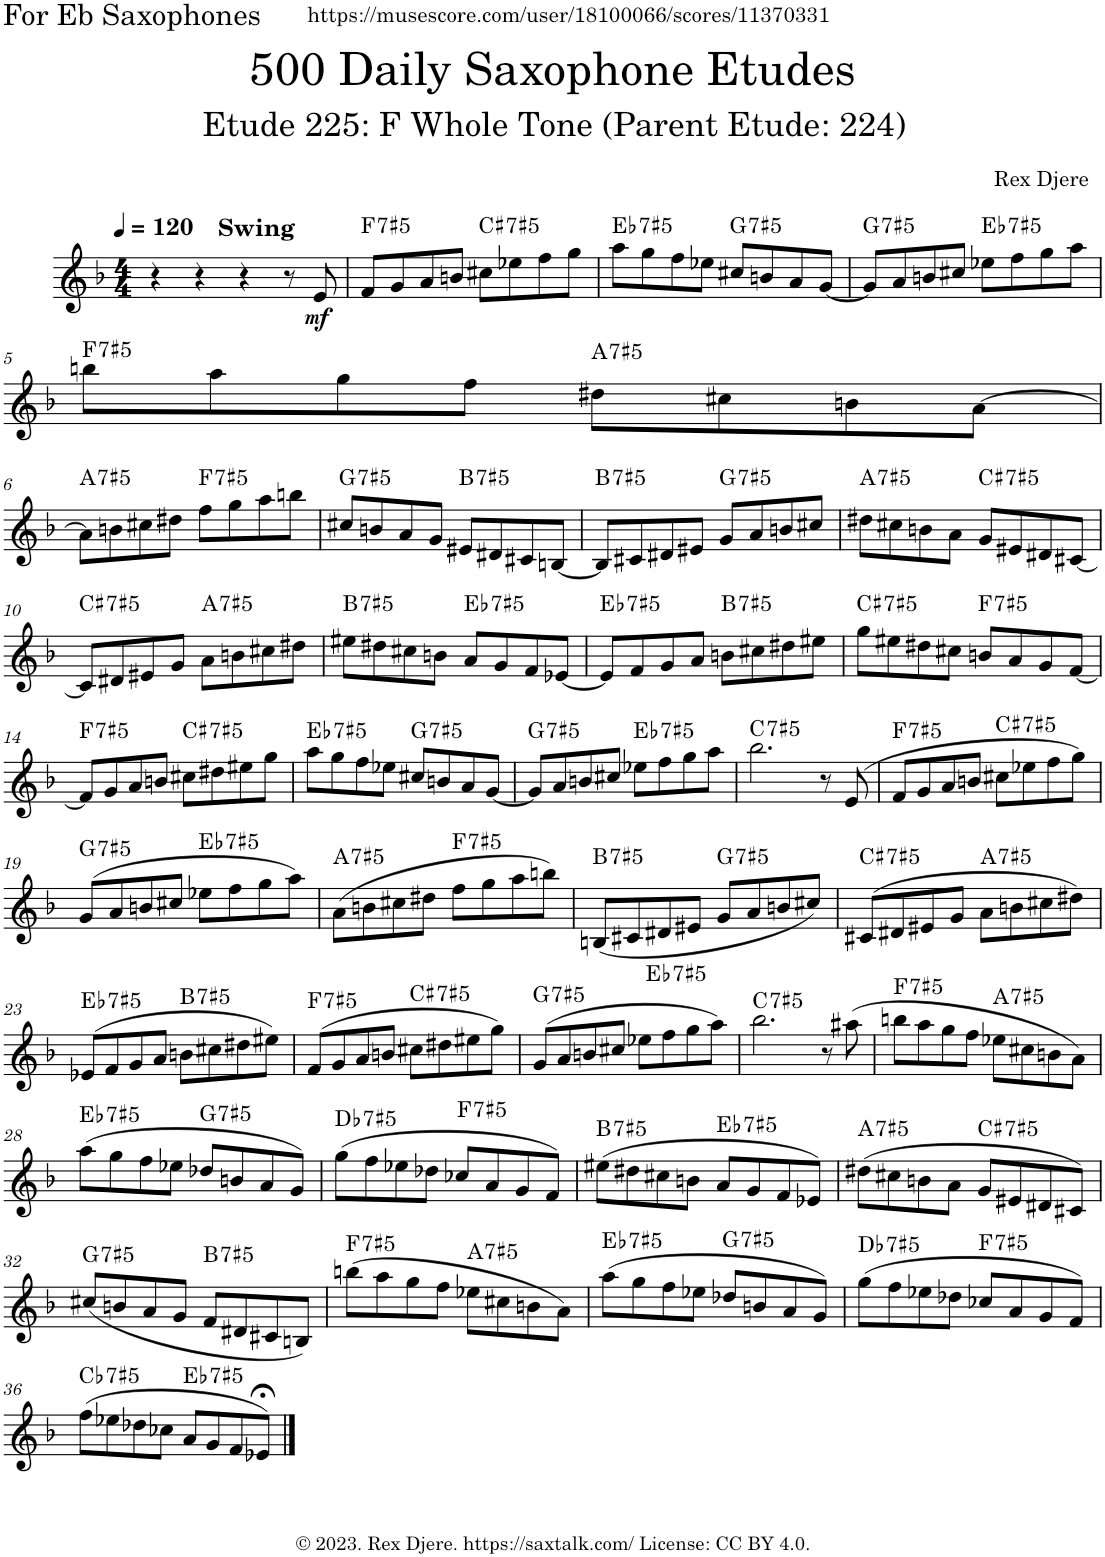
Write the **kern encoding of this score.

**kern	**dynam	**harte
*part1	*part1	*part1
*staff1	*staff1	*
*I"Alto Saxophone	*	*
*I'A. Sax.	*	*
*clefG2	*	*
*Trd5c9	*	*
*k[b-]	*	*
*M4/4	*	*
*MM120	*	*
=1	=1	=1
!LO:TX:a:B:t=Swing	!	!
4r	.	.
4r	.	.
4r	.	.
8r	.	.
!	!LO:DY:b	!
8e/	mf	.
=2	=2	=2
!	!	!LO:H:kt=7
8f/L	.	F:(3,#5,b7)
8g/	.	.
8a/	.	.
8bn/J	.	.
!	!	!LO:H:kt=7
8cc#X\L	.	C#:(3,#5,b7)
8ee-X\	.	.
8ff\	.	.
8gg\J	.	.
=3	=3	=3
!	!	!LO:H:kt=7
8aa\L	.	Eb:(3,#5,b7)
8gg\	.	.
8ff\	.	.
8ee-X\J	.	.
!	!	!LO:H:kt=7
8cc#X/L	.	G:(3,#5,b7)
8bn/	.	.
8a/	.	.
[8g/J	.	.
=4	=4	=4
!	!	!LO:H:kt=7
8g/L]	.	G:(3,#5,b7)
8a/	.	.
8bn/	.	.
8cc#X/J	.	.
!	!	!LO:H:kt=7
8ee-X\L	.	Eb:(3,#5,b7)
8ff\	.	.
8gg\	.	.
8aa\J	.	.
!!LO:LB:g=z
=5	=5	=5
!	!	!LO:H:kt=7
8bbn\L	.	F:(3,#5,b7)
8aa\	.	.
8gg\	.	.
8ff\J	.	.
!	!	!LO:H:kt=7
8dd#X\L	.	A:(3,#5,b7)
8cc#X\	.	.
8bn\	.	.
[8a\J	.	.
!!LO:LB:g=z
=6	=6	=6
!	!	!LO:H:kt=7
8a\L]	.	A:(3,#5,b7)
8bn\	.	.
8cc#X\	.	.
8dd#X\J	.	.
!	!	!LO:H:kt=7
8ff\L	.	F:(3,#5,b7)
8gg\	.	.
8aa\	.	.
8bbn\J	.	.
=7	=7	=7
!	!	!LO:H:kt=7
8cc#X/L	.	G:(3,#5,b7)
8bn/	.	.
8a/	.	.
8g/J	.	.
!	!	!LO:H:kt=7
8e#X/L	.	B:(3,#5,b7)
8d#X/	.	.
8c#X/	.	.
[8Bn/J	.	.
=8	=8	=8
!	!	!LO:H:kt=7
8B/L]	.	B:(3,#5,b7)
8c#X/	.	.
8d#X/	.	.
8e#X/J	.	.
!	!	!LO:H:kt=7
8g/L	.	G:(3,#5,b7)
8a/	.	.
8bn/	.	.
8cc#X/J	.	.
=9	=9	=9
!	!	!LO:H:kt=7
8dd#X\L	.	A:(3,#5,b7)
8cc#X\	.	.
8bn\	.	.
8a\J	.	.
!	!	!LO:H:kt=7
8g/L	.	C#:(3,#5,b7)
8e#X/	.	.
8d#X/	.	.
[8c#X/J	.	.
!!LO:LB:g=z
=10	=10	=10
!	!	!LO:H:kt=7
8c#/L]	.	C#:(3,#5,b7)
8d#X/	.	.
8e#X/	.	.
8g/J	.	.
!	!	!LO:H:kt=7
8a\L	.	A:(3,#5,b7)
8bn\	.	.
8cc#X\	.	.
8dd#X\J	.	.
=11	=11	=11
!	!	!LO:H:kt=7
8ee#X\L	.	B:(3,#5,b7)
8dd#X\	.	.
8cc#X\	.	.
8bn\J	.	.
!	!	!LO:H:kt=7
8a/L	.	Eb:(3,#5,b7)
8g/	.	.
8f/	.	.
[8e-X/J	.	.
=12	=12	=12
!	!	!LO:H:kt=7
8e-/L]	.	Eb:(3,#5,b7)
8f/	.	.
8g/	.	.
8a/J	.	.
!	!	!LO:H:kt=7
8bn\L	.	B:(3,#5,b7)
8cc#X\	.	.
8dd#X\	.	.
8ee#X\J	.	.
=13	=13	=13
!	!	!LO:H:kt=7
8gg\L	.	C#:(3,#5,b7)
8ee#X\	.	.
8dd#X\	.	.
8cc#X\J	.	.
!	!	!LO:H:kt=7
8bn/L	.	F:(3,#5,b7)
8a/	.	.
8g/	.	.
[8f/J	.	.
!!LO:LB:g=z
=14	=14	=14
!	!	!LO:H:kt=7
8f/L]	.	F:(3,#5,b7)
8g/	.	.
8a/	.	.
8bn/J	.	.
!	!	!LO:H:kt=7
8cc#X\L	.	C#:(3,#5,b7)
8dd#X\	.	.
8ee#X\	.	.
8gg\J	.	.
=15	=15	=15
!	!	!LO:H:kt=7
8aa\L	.	Eb:(3,#5,b7)
8gg\	.	.
8ff\	.	.
8ee-X\J	.	.
!	!	!LO:H:kt=7
8cc#X/L	.	G:(3,#5,b7)
8bn/	.	.
8a/	.	.
[8g/J	.	.
=16	=16	=16
!	!	!LO:H:kt=7
8g/L]	.	G:(3,#5,b7)
8a/	.	.
8bn/	.	.
8cc#X/J	.	.
!	!	!LO:H:kt=7
8ee-X\L	.	Eb:(3,#5,b7)
8ff\	.	.
8gg\	.	.
8aa\J	.	.
=17	=17	=17
!	!	!LO:H:kt=7
2.bb-\	.	C:(3,#5,b7)
8r	.	.
(8e/	.	.
=18	=18	=18
!	!	!LO:H:kt=7
8f/L	.	F:(3,#5,b7)
8g/	.	.
8a/	.	.
8bn/J	.	.
!	!	!LO:H:kt=7
8cc#X\L	.	C#:(3,#5,b7)
8ee-X\	.	.
8ff\	.	.
8gg\J)	.	.
!!LO:LB:g=z
=19	=19	=19
!	!	!LO:H:kt=7
(8g/L	.	G:(3,#5,b7)
8a/	.	.
8bn/	.	.
8cc#X/J	.	.
!	!	!LO:H:kt=7
8ee-X\L	.	Eb:(3,#5,b7)
8ff\	.	.
8gg\	.	.
8aa\J)	.	.
=20	=20	=20
!	!	!LO:H:kt=7
(8a\L	.	A:(3,#5,b7)
8bn\	.	.
8cc#X\	.	.
8dd#X\J	.	.
!	!	!LO:H:kt=7
8ff\L	.	F:(3,#5,b7)
8gg\	.	.
8aa\	.	.
8bbn\J)	.	.
=21	=21	=21
!	!	!LO:H:kt=7
(8Bn/L	.	B:(3,#5,b7)
8c#X/	.	.
8d#X/	.	.
8e#X/J	.	.
!	!	!LO:H:kt=7
8g/L	.	G:(3,#5,b7)
8a/	.	.
8bn/	.	.
8cc#X/J)	.	.
=22	=22	=22
!	!	!LO:H:kt=7
(8c#X/L	.	C#:(3,#5,b7)
8d#X/	.	.
8e#X/	.	.
8g/J	.	.
!	!	!LO:H:kt=7
8a\L	.	A:(3,#5,b7)
8bn\	.	.
8cc#X\	.	.
8dd#X\J)	.	.
!!LO:LB:g=z
=23	=23	=23
!	!	!LO:H:kt=7
(8e-X/L	.	Eb:(3,#5,b7)
8f/	.	.
8g/	.	.
8a/J	.	.
!	!	!LO:H:kt=7
8bn\L	.	B:(3,#5,b7)
8cc#X\	.	.
8dd#X\	.	.
8ee#X\J)	.	.
=24	=24	=24
!	!	!LO:H:kt=7
(8f/L	.	F:(3,#5,b7)
8g/	.	.
8a/	.	.
8bn/J	.	.
!	!	!LO:H:kt=7
8cc#X\L	.	C#:(3,#5,b7)
8dd#X\	.	.
8ee#X\	.	.
8gg\J)	.	.
=25	=25	=25
!	!	!LO:H:kt=7
(8g/L	.	G:(3,#5,b7)
8a/	.	.
8bn/	.	.
8cc#X/J	.	.
!	!	!LO:H:kt=7
8ee-X\L	.	Eb:(3,#5,b7)
8ff\	.	.
8gg\	.	.
8aa\J)	.	.
=26	=26	=26
!	!	!LO:H:kt=7
2.bb-\	.	C:(3,#5,b7)
8r	.	.
(8aa#X\	.	.
=27	=27	=27
!	!	!LO:H:kt=7
8bbn\L	.	F:(3,#5,b7)
8aa\	.	.
8gg\	.	.
8ff\J	.	.
!	!	!LO:H:kt=7
8ee-X\L	.	A:(3,#5,b7)
8cc#X\	.	.
8bn\	.	.
8a\J)	.	.
!!LO:LB:g=z
=28	=28	=28
!	!	!LO:H:kt=7
(8aa\L	.	Eb:(3,#5,b7)
8gg\	.	.
8ff\	.	.
8ee-X\J	.	.
!	!	!LO:H:kt=7
8dd-X/L	.	G:(3,#5,b7)
8bn/	.	.
8a/	.	.
8g/J)	.	.
=29	=29	=29
!	!	!LO:H:kt=7
(8gg\L	.	Db:(3,#5,b7)
8ff\	.	.
8ee-X\	.	.
8dd-X\J	.	.
!	!	!LO:H:kt=7
8cc-X/L	.	F:(3,#5,b7)
8a/	.	.
8g/	.	.
8f/J)	.	.
=30	=30	=30
!	!	!LO:H:kt=7
(8ee#X\L	.	B:(3,#5,b7)
8dd#X\	.	.
8cc#X\	.	.
8bn\J	.	.
!	!	!LO:H:kt=7
8a/L	.	Eb:(3,#5,b7)
8g/	.	.
8f/	.	.
8e-X/J)	.	.
=31	=31	=31
!	!	!LO:H:kt=7
(8dd#X\L	.	A:(3,#5,b7)
8cc#X\	.	.
8bn\	.	.
8a\J	.	.
!	!	!LO:H:kt=7
8g/L	.	C#:(3,#5,b7)
8e#X/	.	.
8d#X/	.	.
8c#X/J)	.	.
!!LO:LB:g=z
=32	=32	=32
!	!	!LO:H:kt=7
(8cc#X/L	.	G:(3,#5,b7)
8bn/	.	.
8a/	.	.
8g/J	.	.
!	!	!LO:H:kt=7
8f/L	.	B:(3,#5,b7)
8d#X/	.	.
8c#X/	.	.
8Bn/J)	.	.
=33	=33	=33
!	!	!LO:H:kt=7
(8bbn\L	.	F:(3,#5,b7)
8aa\	.	.
8gg\	.	.
8ff\J	.	.
!	!	!LO:H:kt=7
8ee-X\L	.	A:(3,#5,b7)
8cc#X\	.	.
8bn\	.	.
8a\J)	.	.
=34	=34	=34
!	!	!LO:H:kt=7
(8aa\L	.	Eb:(3,#5,b7)
8gg\	.	.
8ff\	.	.
8ee-X\J	.	.
!	!	!LO:H:kt=7
8dd-X/L	.	G:(3,#5,b7)
8bn/	.	.
8a/	.	.
8g/J)	.	.
=35	=35	=35
!	!	!LO:H:kt=7
(8gg\L	.	Db:(3,#5,b7)
8ff\	.	.
8ee-X\	.	.
8dd-X\J	.	.
!	!	!LO:H:kt=7
8cc-X/L	.	F:(3,#5,b7)
8a/	.	.
8g/	.	.
8f/J)	.	.
!!LO:LB:g=z
=36	=36	=36
!	!	!LO:H:kt=7
(8ff\L	.	Cb:(3,#5,b7)
8ee-X\	.	.
8dd-X\	.	.
8cc-X\J	.	.
!	!	!LO:H:kt=7
8a/L	.	Eb:(3,#5,b7)
8g/	.	.
8f/	.	.
8e-X;</J)	.	.
==	==	==
*-	*-	*-
